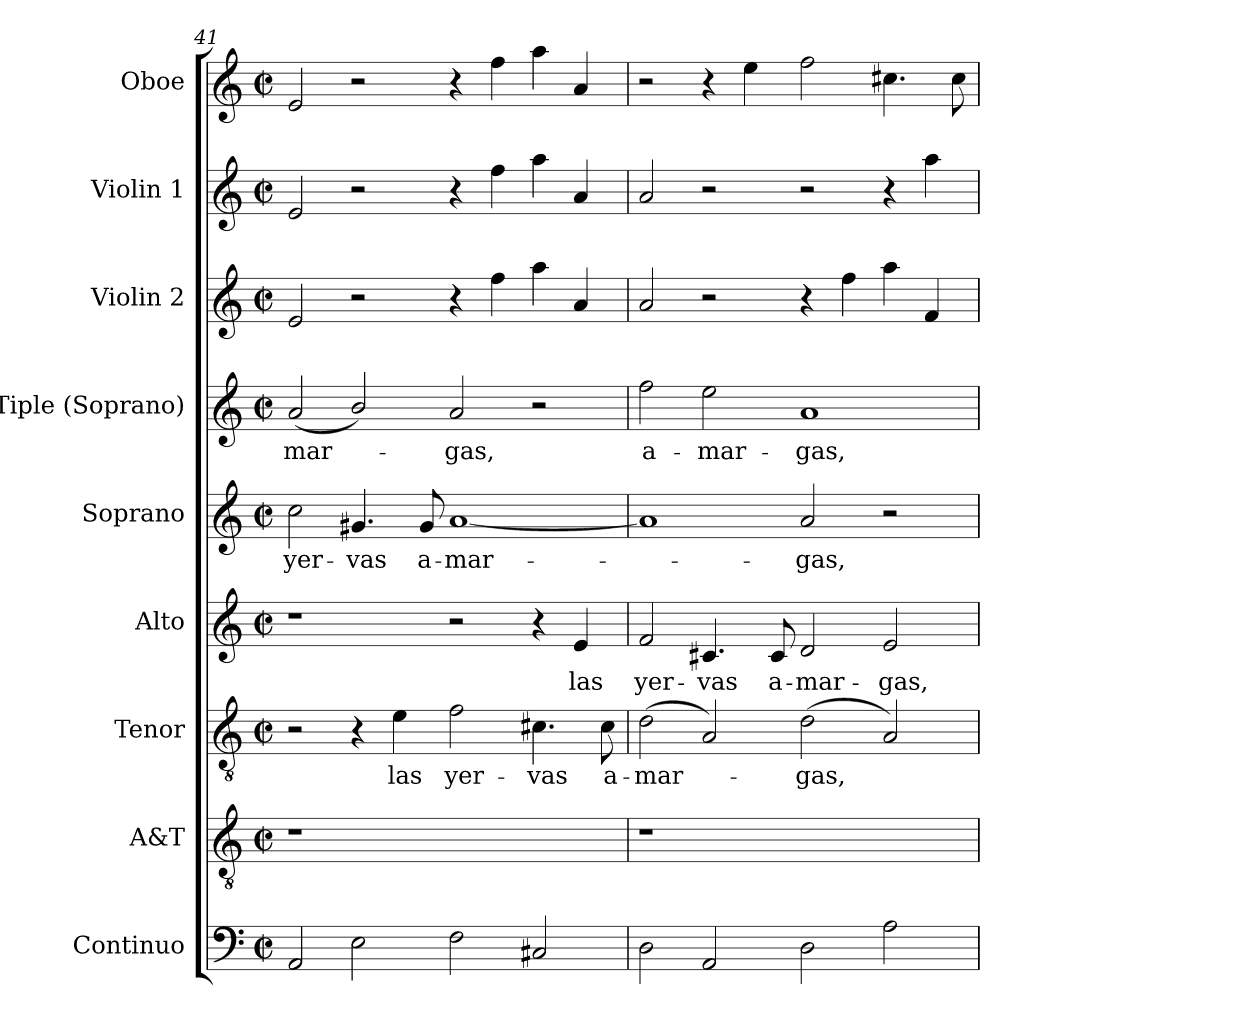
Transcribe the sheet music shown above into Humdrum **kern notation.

**kern	**kern	**kern	**text	**kern	**text	**kern	**text	**kern	**text	**kern	**kern	**kern
*part9	*part8	*part7	*part7	*part6	*part6	*part5	*part5	*part4	*part4	*part3	*part2	*part1
*staff9	*staff8	*staff7	*staff7	*staff6	*staff6	*staff5	*staff5	*staff4	*staff4	*staff3	*staff2	*staff1
*I"Continuo	*I"A&T	*I"Tenor	*	*I"Alto	*	*I"Soprano	*	*I"Tiple (Soprano)	*	*I"Violin 2	*I"Violin 1	*I"Oboe
*I'Cont.	*I'A. & T.	*I'T.	*	*I'A.	*	*I'S.	*	*I'S.	*	*I'Vln. 2	*I'Vln. 1	*I'Ob.
!!LO:PB:g=z
*clefF4	*clefGv2	*clefGv2	*	*clefG2	*	*clefG2	*	*clefG2	*	*clefG2	*clefG2	*clefG2
*	*ITrd7c12	*ITrd7c12	*	*	*	*	*	*	*	*	*	*
*k[]	*k[]	*k[]	*	*k[]	*	*k[]	*	*k[]	*	*k[]	*k[]	*k[]
*C:	*C:	*C:	*	*C:	*	*C:	*	*C:	*	*C:	*C:	*C:
*M2/2	*M2/2	*M2/2	*	*M2/2	*	*M2/2	*	*M2/2	*	*M2/2	*M2/2	*M2/2
*met(c|)	*met(c|)	*met(c|)	*	*met(c|)	*	*met(c|)	*	*met(c|)	*	*met(c|)	*met(c|)	*met(c|)
=41	=41	=41	=41	=41	=41	=41	=41	=41	=41	=41	=41	=41
!	!LO:N:vis=1	!	!	!	!	!	!	!	!	!	!	!
!	!	!	!	!	!	!	!LO:LY:b:color=#000000	!	!	!	!	!
!	!	!	!	!	!	!	!	!	!LO:LY:b:color=#000000	!	!	!
2AAi/	1r	2r	.	1r	.	2cci\	yer-	(2ai/	-mar-	2ei/	2ei/	2ei/
!	!	!	!	!	!	!	!LO:LY:b:color=#000000	!	!	!	!	!
2Ei\	.	4r	.	.	.	4.g#Xi/	-vas	2bi/)	.	2r	2r	2r
!	!	!	!LO:LY:b:color=#000000	!	!	!	!	!	!	!	!	!
.	.	4Ei\	las	.	.	.	.	.	.	.	.	.
!	!	!	!	!	!	!	!LO:LY:b:color=#000000	!	!	!	!	!
.	.	.	.	.	.	8g#i/	a-	.	.	.	.	.
!	!	!	!LO:LY:b:color=#000000	!	!	!	!	!	!	!	!	!
!	!	!	!	!	!	!	!LO:LY:b:color=#000000	!	!	!	!	!
!	!	!	!	!	!	!	!	!	!LO:LY:b:color=#000000	!	!	!
2Fi\	1ryy	2Fi\	yer-	2r	.	[1ai	-mar-	2ai/	-gas,	4r	4r	4r
.	.	.	.	.	.	.	.	.	.	4ffi\	4ffi\	4ffi\
!	!	!	!LO:LY:b:color=#000000	!	!	!	!	!	!	!	!	!
2C#Xi/	.	4.C#Xi\	-vas	4r	.	.	.	2r	.	4aai\	4aai\	4aai\
!	!	!	!	!	!LO:LY:b:color=#000000	!	!	!	!	!	!	!
.	.	.	.	4ei/	las	.	.	.	.	4ai/	4ai/	4ai/
!	!	!	!LO:LY:b:color=#000000	!	!	!	!	!	!	!	!	!
.	.	8C#i\	a-	.	.	.	.	.	.	.	.	.
=42	=42	=42	=42	=42	=42	=42	=42	=42	=42	=42	=42	=42
!	!LO:N:vis=1	!	!	!	!	!	!	!	!	!	!	!
!	!	!	!LO:LY:b:color=#000000	!	!	!	!	!	!	!	!	!
!	!	!	!	!	!LO:LY:b:color=#000000	!	!	!	!	!	!	!
!	!	!	!	!	!	!	!	!	!LO:LY:b:color=#000000	!	!	!
2Di\	1r	(2Di\	-mar-	2fi/	yer-	1ai]	.	2ffi\	a-	2ai/	2ai/	2r
!	!	!	!	!	!LO:LY:b:color=#000000	!	!	!	!	!	!	!
!	!	!	!	!	!	!	!	!	!LO:LY:b:color=#000000	!	!	!
2AAi/	.	2AAi/)	.	4.c#Xi/	-vas	.	.	2eei\	-mar-	2r	2r	4r
.	.	.	.	.	.	.	.	.	.	.	.	4eei\
!	!	!	!	!	!LO:LY:b:color=#000000	!	!	!	!	!	!	!
.	.	.	.	8c#i/	a-	.	.	.	.	.	.	.
!	!	!	!LO:LY:b:color=#000000	!	!	!	!	!	!	!	!	!
!	!	!	!	!	!LO:LY:b:color=#000000	!	!	!	!	!	!	!
!	!	!	!	!	!	!	!LO:LY:b:color=#000000	!	!	!	!	!
!	!	!	!	!	!	!	!	!	!LO:LY:b:color=#000000	!	!	!
2Di\	1ryy	(2Di\	-gas,	2di/	-mar-	2ai/	-gas,	1ai	-gas,	4r	2r	2ffi\
.	.	.	.	.	.	.	.	.	.	4ffi\	.	.
!	!	!	!	!	!LO:LY:b:color=#000000	!	!	!	!	!	!	!
2Ai\	.	2AAi/)	.	2ei/	-gas,	2r	.	.	.	4aai\	4r	4.cc#Xi\
.	.	.	.	.	.	.	.	.	.	4fi/	4aai\	.
.	.	.	.	.	.	.	.	.	.	.	.	8cc#i\
=	=	=	=	=	=	=	=	=	=	=	=	=
*-	*-	*-	*-	*-	*-	*-	*-	*-	*-	*-	*-	*-
